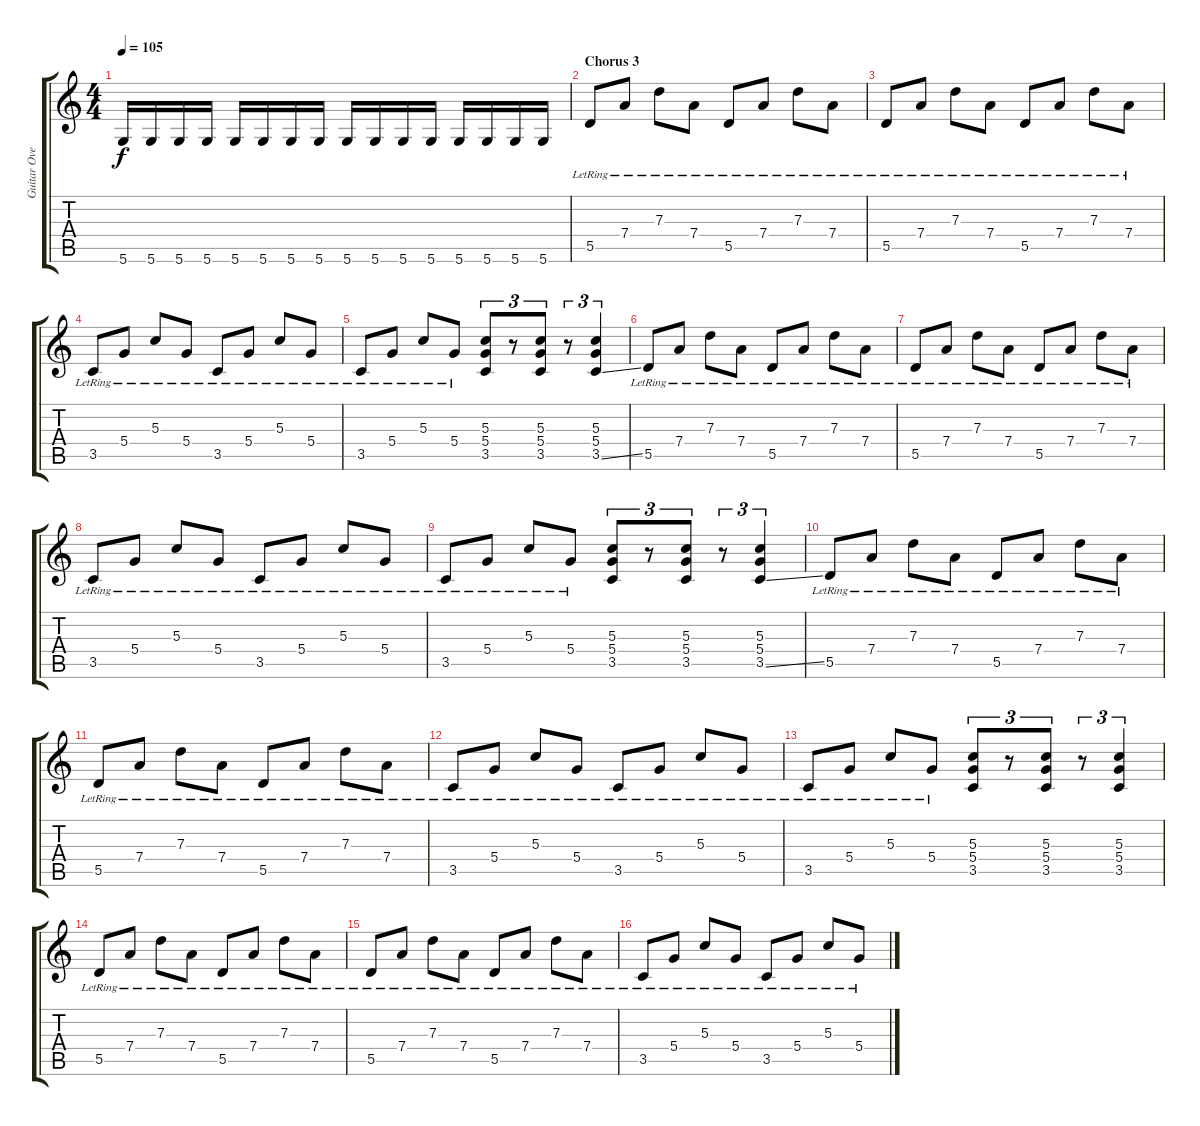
\track ("Guitar Overdrive" "Guitar Ove") {instrument overdrivenguitar}
\staff {score tabs}
\tuning (E4 B3 G3 D3 A2 D2) {hide}
\ts (4 4)
\tempo 105
\clef g2
\ks c
5.6.16{dy f} 5.6.16 5.6.16 5.6.16 5.6.16 5.6.16 5.6.16 5.6.16 5.6.16 5.6.16 5.6.16 5.6.16 5.6.16 5.6.16 5.6.16 5.6.16 |
\section ("" "Chorus 3")
5.5{lr}.8 7.4{lr}.8 7.3{lr}.8 7.4{lr}.8 5.5{lr}.8 7.4{lr}.8 7.3{lr}.8 7.4{lr}.8 |
5.5{lr}.8 7.4{lr}.8 7.3{lr}.8 7.4{lr}.8 5.5{lr}.8 7.4{lr}.8 7.3{lr}.8 7.4{lr}.8 |
3.5{lr}.8 5.4{lr}.8 5.3{lr}.8 5.4{lr}.8 3.5{lr}.8 5.4{lr}.8 5.3{lr}.8 5.4{lr}.8 |
3.5{lr}.8 5.4{lr}.8 5.3{lr}.8 5.4{lr}.8 (5.3 5.4 3.5).8{tu (3 2)} r.8{tu (3 2)} (5.3 5.4 3.5).8{tu (3 2)} r.8{tu (3 2)} (5.3 5.4 3.5{ss}).4{tu (3 2)} |
5.5{lr}.8 7.4{lr}.8 7.3{lr}.8 7.4{lr}.8 5.5{lr}.8 7.4{lr}.8 7.3{lr}.8 7.4{lr}.8 |
5.5{lr}.8 7.4{lr}.8 7.3{lr}.8 7.4{lr}.8 5.5{lr}.8 7.4{lr}.8 7.3{lr}.8 7.4{lr}.8 |
3.5{lr}.8 5.4{lr}.8 5.3{lr}.8 5.4{lr}.8 3.5{lr}.8 5.4{lr}.8 5.3{lr}.8 5.4{lr}.8 |
3.5{lr}.8 5.4{lr}.8 5.3{lr}.8 5.4{lr}.8 (5.3 5.4 3.5).8{tu (3 2)} r.8{tu (3 2)} (5.3 5.4 3.5).8{tu (3 2)} r.8{tu (3 2)} (5.3 5.4 3.5{ss}).4{tu (3 2)} |
5.5{lr}.8 7.4{lr}.8 7.3{lr}.8 7.4{lr}.8 5.5{lr}.8 7.4{lr}.8 7.3{lr}.8 7.4{lr}.8 |
5.5{lr}.8 7.4{lr}.8 7.3{lr}.8 7.4{lr}.8 5.5{lr}.8 7.4{lr}.8 7.3{lr}.8 7.4{lr}.8 |
3.5{lr}.8 5.4{lr}.8 5.3{lr}.8 5.4{lr}.8 3.5{lr}.8 5.4{lr}.8 5.3{lr}.8 5.4{lr}.8 |
3.5{lr}.8 5.4{lr}.8 5.3{lr}.8 5.4{lr}.8 (5.3 5.4 3.5).8{tu (3 2)} r.8{tu (3 2)} (5.3 5.4 3.5).8{tu (3 2)} r.8{tu (3 2)} (5.3 5.4 3.5).4{tu (3 2)} |
5.5{lr}.8 7.4{lr}.8 7.3{lr}.8 7.4{lr}.8 5.5{lr}.8 7.4{lr}.8 7.3{lr}.8 7.4{lr}.8 |
5.5{lr}.8 7.4{lr}.8 7.3{lr}.8 7.4{lr}.8 5.5{lr}.8 7.4{lr}.8 7.3{lr}.8 7.4{lr}.8 |
3.5{lr}.8 5.4{lr}.8 5.3{lr}.8 5.4{lr}.8 3.5{lr}.8 5.4{lr}.8 5.3{lr}.8 5.4{lr}.8
